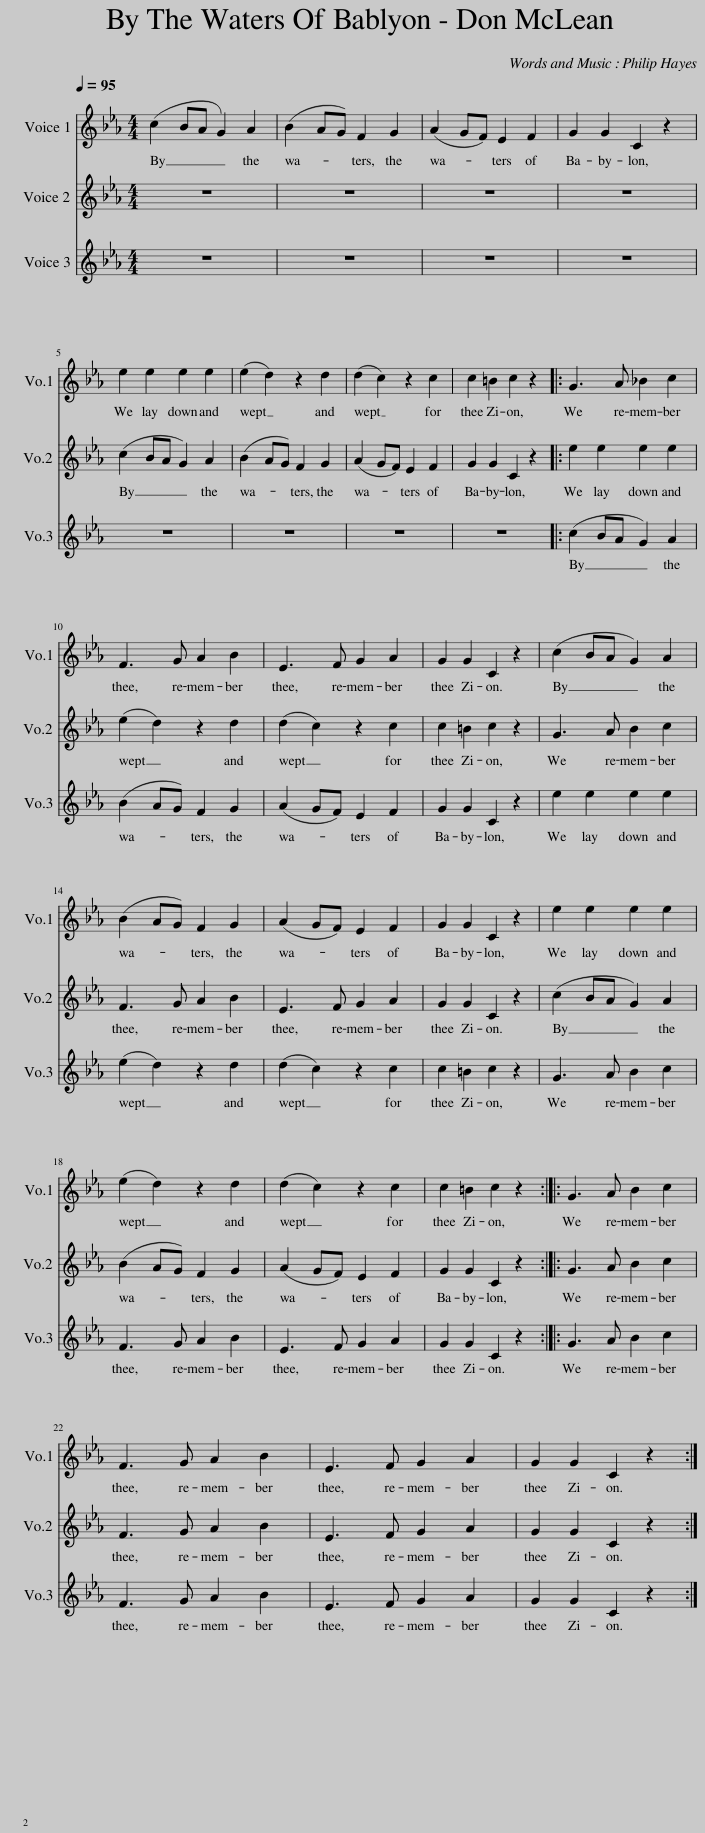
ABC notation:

X:1
%%score 1 2 3 4 5 6 7
L:1/8
Q:1/4=95
M:4/4
I:linebreak $
K:Eb
V:1 treble
V:2 treble
V:3 treble
V:4 tab stafflines=6 strings="E2,A2,D3,G3,B3,E4 nostems"
V:5 tab stafflines=6 strings=E2,A2,D3,G3,B3,E4
V:6 tab stafflines=6 strings="E2,A2,D3,G3,B3,E4 nostems"
V:7 bass
V:1
 (c2 BA G2) A2 | (B2 AG) F2 G2 | (A2 GF) E2 F2 | G2 G2 C2 z2 |$ e2 e2 e2 e2 | %5
 (e2 d2) z2 d2 | (d2 c2) z2 c2 | c2 =B2 c2 z2 |: G3 A _B2 c2 |$ F3 G A2 B2 | %10
 E3 F G2 A2 | G2 G2 C2 z2 | (c2 BA G2) A2 |$ (B2 AG) F2 G2 | (A2 GF) E2 F2 | %15
 G2 G2 C2 z2 | e2 e2 e2 e2 |$ (e2 d2) z2 d2 | (d2 c2) z2 c2 | c2 =B2 c2 z2 :: %20
 G3 A B2 c2 |$ F3 G A2 B2 | E3 F G2 A2 | G2 G2 C2 z2 :| %24
V:2
 z8 | z8 | z8 | z8 |$ (c2 BA G2) A2 | %5
 (B2 AG) F2 G2 | (A2 GF) E2 F2 | G2 G2 C2 z2 |: e2 e2 e2 e2 |$ (e2 d2) z2 d2 | %10
 (d2 c2) z2 c2 | c2 =B2 c2 z2 | G3 A B2 c2 |$ F3 G A2 B2 | E3 F G2 A2 | %15
 G2 G2 C2 z2 | (c2 BA G2) A2 |$ (B2 AG) F2 G2 | (A2 GF) E2 F2 | G2 G2 C2 z2 :: %20
 G3 A B2 c2 |$ F3 G A2 B2 | E3 F G2 A2 | G2 G2 C2 z2 :| %24
V:3
 z8 | z8 | z8 | z8 |$ z8 | %5
 z8 | z8 | z8 |: (c2 BA G2) A2 |$ (B2 AG) F2 G2 | %10
 (A2 GF) E2 F2 | G2 G2 C2 z2 | e2 e2 e2 e2 |$ (e2 d2) z2 d2 | (d2 c2) z2 c2 | %15
 c2 =B2 c2 z2 | G3 A B2 c2 |$ F3 G A2 B2 | E3 F G2 A2 | G2 G2 C2 z2 :: %20
 G3 A B2 c2 |$ F3 G A2 B2 | E3 F G2 A2 | G2 G2 C2 z2 :| %24
V:4
 !5!C, !3!B, !2!C !3!G, !5!C, !3!G, !2!C !3!G, | !6!F,, !3!G, !2!C !3!G, !6!F,, !3!G, !2!C !3!G, | !5!C, !3!G, !2!C !3!G, !5!C, !3!G, !2!C !3!G, | !6!G,, !3!G, !2!C !3!G, !5!C, !3!G, !2!C !3!G, |$ !5!C, !3!G, !2!C !3!G, !5!C, !3!G, !2!C !3!G, | %5
 !6!F,, !3!G, !2!C !3!G, !6!F,, !3!G, !2!C !3!G, | !5!C, !3!G, !2!C !3!G, !5!C, !3!G, !2!C !3!G, | !6!G,, !3!G, !2!C !3!G, !5!C, !3!G, !2!C !3!G, |: !5!C, !3!G, !2!C !3!G, !5!C, !3!G, !2!C !3!G, |$ !6!F,, !3!G, !2!C !3!G, !6!F,, !3!G, !2!C !3!G, | %10
 !5!C, !3!G, !2!C !3!G, !5!C, !3!G, !2!C !3!G, | !6!G,, !3!G, !2!C !3!G, !5!C, !3!G, !2!C !3!G, | !5!C, !3!G, !2!C !3!G, !5!C, !3!G, !2!C !3!G, |$ !6!F,, !3!G, !2!C !3!G, !6!F,, !3!G, !2!C !3!G, | !5!C, !3!G, !2!C !3!G, !5!C, !3!G, !2!C !3!G, | %15
 !6!G,, !3!G, !2!C !3!G, !5!C, !3!G, !2!C !3!G, | !5!C, !3!G, !2!C !3!G, !5!C, !3!G, !2!C !3!G, |$ !6!F,, !3!G, !2!C !3!G, !6!F,, !3!G, !2!C !3!G, | !5!C, !3!G, !2!C !3!G, !5!C, !3!G, !2!C !3!G, | !6!G,, !3!G, !2!C !3!G, !5!C, !3!G, !2!C !3!G, :: %20
 !5!C, !3!G, !2!C !3!G, !5!C, !3!G, !2!C !3!G, |$ !6!F,, !3!G, !2!C !3!G, !6!F,, !3!G, !2!C !3!G, | !5!C, !3!G, !2!C !3!G, !5!C, !3!G, !2!C !3!G, | !6!G,, !3!G, !2!C !3!G, !5!C, !3!G, !2!C !3!G, :| %24
V:5
 !4!C !1!c !2!G !1!c !4!C !1!c !2!G !1!c | !5!F, !1!c !2!G !1!c !5!F, !1!c !2!G !1!c | !4!C !1!c !2!G !1!c !4!C !1!c !2!G !1!c | !5!G, !1!c !2!G !1!c !4!C !1!c !2!G !1!c |$ !4!C !1!c !2!G !1!c !4!C !1!c !2!G !1!c | %5
 !5!F, !1!c !2!G !1!c !5!F, !1!c !2!G !1!c | !4!C !1!c !2!G !1!c !4!C !1!c !2!G !1!c | !5!G, !1!c !2!G !1!c !4!C !1!c !2!G !1!c |: !4!C !1!c !2!G !1!c !4!C !1!c !2!G !1!c |$ !5!F, !1!c !2!G !1!c !5!F, !1!c !2!G !1!c | %10
 !4!C !1!c !2!G !1!c !4!C !1!c !2!G !1!c | !5!G, !1!c !2!G !1!c !4!C !1!c !2!G !1!c | !4!C !1!c !2!G !1!c !4!C !1!c !2!G !1!c |$ !5!F, !1!c !2!G !1!c !5!F, !1!c !2!G !1!c | !4!C !1!c !2!G !1!c !4!C !1!c !2!G !1!c | %15
 !5!G, !1!c !2!G !1!c !4!C !1!c !2!G !1!c | !4!C !1!c !2!G !1!c !4!C !1!c !2!G !1!c |$ !5!F, !1!c !2!G !1!c !5!F, !1!c !2!G !1!c | !4!C !1!c !2!G !1!c !4!C !1!c !2!G !1!c | !5!G, !1!c !2!G !1!c !4!C !1!c !2!G !1!c :: %20
 !4!C !1!c !2!G !1!c !4!C !1!c !2!G !1!c |$ !5!F, !1!c !2!G !1!c !5!F, !1!c !2!G !1!c | !4!C !1!c !2!G !1!c !4!C !1!c !2!G !1!c | !5!G, !1!c !2!G !1!c !4!C !1!c !2!G !1!c :| %24
V:6
 x !3!E/ !3!F/ !2!G !2!A !2!G4 | x !3!E/ !3!F/ !2!G !2!A !2!B4 | x !3!E/ !3!F/ !2!G !2!A !2!G !3!F !3!E !3!F | !2!G2 !2!G2 !4!C4 |$ x !3!E/ !3!F/ !2!G !2!A !2!G4 | %5
 x !3!E/ !3!F/ !2!G !2!A !2!B4 | x !3!E/ !3!F/ !2!G !2!A !2!G !3!F !3!E !3!F | !2!G2 !2!G2 !4!C4 |: x !3!E/ !3!F/ !2!G !2!A !2!G4 |$ x !3!E/ !3!F/ !2!G !2!A !2!B4 | %10
 x !3!E/ !3!F/ !2!G !2!A !2!G !3!F !3!E !3!F | !2!G2 !2!G2 !4!C4 | x !3!E/ !3!F/ !2!G !2!A !2!G4 |$ x !3!E/ !3!F/ !2!G !2!A !2!B4 | x !3!E/ !3!F/ !2!G !2!A !2!G !3!F !3!E !3!F | %15
 !2!G2 !2!G2 !4!C4 | x !3!E/ !3!F/ !2!G !2!A !2!G4 |$ x !3!E/ !3!F/ !2!G !2!A !2!B4 | x !3!E/ !3!F/ !2!G !2!A !2!G !3!F !3!E !3!F | !2!G2 !2!G2 !4!C4 :: %20
 x !3!E/ !3!F/ !2!G !2!A !2!G4 |$ x !3!E/ !3!F/ !2!G !2!A !2!B4 | x !3!E/ !3!F/ !2!G !2!A !2!G !3!F !3!E !3!F | !2!G2 !2!G2 !4!C4 :| %24
V:7
 C,6 G,2 | F,6 D,2 | C,6 B,,2 | G,,8 |$ C,6 G,2 | %5
 F,6 G,2 | C,6 A,,2 | G,,4 C,4 |: C,6 G,2 |$ F,8 | %10
 G,,6 A,,2 | G,,4 C,4 | C,6 G,2 |$ F,8 | G,,6 A,,2 | %15
 G,,4 C,4 | C,6 G,2 |$ F,8 | G,,6 A,,2 | G,,4 C,4 :: %20
 C,6 G,2 |$ F,8 | G,,6 A,,2 | G,,4 C,4 :| %24
